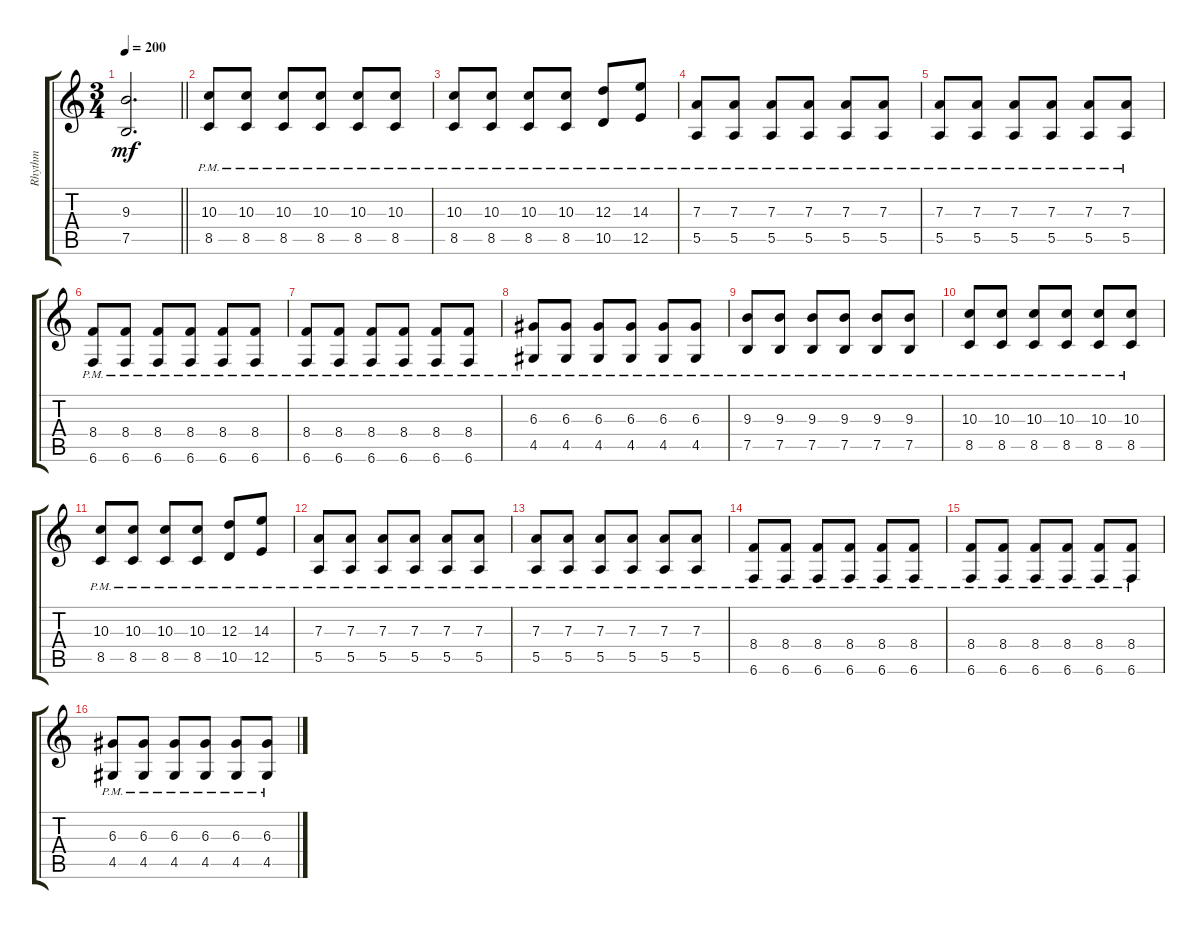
\track ("Rhythm" "Rhythm") {instrument distortionguitar}
\staff {score tabs}
\tuning (B3 Gb3 D3 A2 E2 B1) {hide}
\ts (3 4)
\tempo 200
\clef g2
\barLineRight lightlight
\ks c
(9.3 7.5).2{d dy mf} |
(10.3{pm} 8.5{pm}).8 (10.3{pm} 8.5{pm}).8 (10.3{pm} 8.5{pm}).8 (10.3{pm} 8.5{pm}).8 (10.3{pm} 8.5{pm}).8 (10.3{pm} 8.5{pm}).8 |
(10.3{pm} 8.5{pm}).8 (10.3{pm} 8.5{pm}).8 (10.3{pm} 8.5{pm}).8 (10.3{pm} 8.5{pm}).8 (12.3{pm} 10.5{pm}).8 (14.3{pm} 12.5{pm}).8 |
(7.3{pm} 5.5{pm}).8 (7.3{pm} 5.5{pm}).8 (7.3{pm} 5.5{pm}).8 (7.3{pm} 5.5{pm}).8 (7.3{pm} 5.5{pm}).8 (7.3{pm} 5.5{pm}).8 |
(7.3{pm} 5.5{pm}).8 (7.3{pm} 5.5{pm}).8 (7.3{pm} 5.5{pm}).8 (7.3{pm} 5.5{pm}).8 (7.3{pm} 5.5{pm}).8 (7.3{pm} 5.5{pm}).8 |
(8.4{pm} 6.6{pm}).8 (8.4{pm} 6.6{pm}).8 (8.4{pm} 6.6{pm}).8 (8.4{pm} 6.6{pm}).8 (8.4{pm} 6.6{pm}).8 (8.4{pm} 6.6{pm}).8 |
(8.4{pm} 6.6{pm}).8 (8.4{pm} 6.6{pm}).8 (8.4{pm} 6.6{pm}).8 (8.4{pm} 6.6{pm}).8 (8.4{pm} 6.6{pm}).8 (8.4{pm} 6.6{pm}).8 |
(6.3{pm} 4.5{pm}).8 (6.3{pm} 4.5{pm}).8 (6.3{pm} 4.5{pm}).8 (6.3{pm} 4.5{pm}).8 (6.3{pm} 4.5{pm}).8 (6.3{pm} 4.5{pm}).8 |
(9.3{pm} 7.5{pm}).8 (9.3{pm} 7.5{pm}).8 (9.3{pm} 7.5{pm}).8 (9.3{pm} 7.5{pm}).8 (9.3{pm} 7.5{pm}).8 (9.3{pm} 7.5{pm}).8 |
(10.3{pm} 8.5{pm}).8 (10.3{pm} 8.5{pm}).8 (10.3{pm} 8.5{pm}).8 (10.3{pm} 8.5{pm}).8 (10.3{pm} 8.5{pm}).8 (10.3{pm} 8.5{pm}).8 |
(10.3{pm} 8.5{pm}).8 (10.3{pm} 8.5{pm}).8 (10.3{pm} 8.5{pm}).8 (10.3{pm} 8.5{pm}).8 (12.3{pm} 10.5{pm}).8 (14.3{pm} 12.5{pm}).8 |
(7.3{pm} 5.5{pm}).8 (7.3{pm} 5.5{pm}).8 (7.3{pm} 5.5{pm}).8 (7.3{pm} 5.5{pm}).8 (7.3{pm} 5.5{pm}).8 (7.3{pm} 5.5{pm}).8 |
(7.3{pm} 5.5{pm}).8 (7.3{pm} 5.5{pm}).8 (7.3{pm} 5.5{pm}).8 (7.3{pm} 5.5{pm}).8 (7.3{pm} 5.5{pm}).8 (7.3{pm} 5.5{pm}).8 |
(8.4{pm} 6.6{pm}).8 (8.4{pm} 6.6{pm}).8 (8.4{pm} 6.6{pm}).8 (8.4{pm} 6.6{pm}).8 (8.4{pm} 6.6{pm}).8 (8.4{pm} 6.6{pm}).8 |
(8.4{pm} 6.6{pm}).8 (8.4{pm} 6.6{pm}).8 (8.4{pm} 6.6{pm}).8 (8.4{pm} 6.6{pm}).8 (8.4{pm} 6.6{pm}).8 (8.4{pm} 6.6{pm}).8 |
(6.3{pm} 4.5{pm}).8 (6.3{pm} 4.5{pm}).8 (6.3{pm} 4.5{pm}).8 (6.3{pm} 4.5{pm}).8 (6.3{pm} 4.5{pm}).8 (6.3{pm} 4.5{pm}).8
